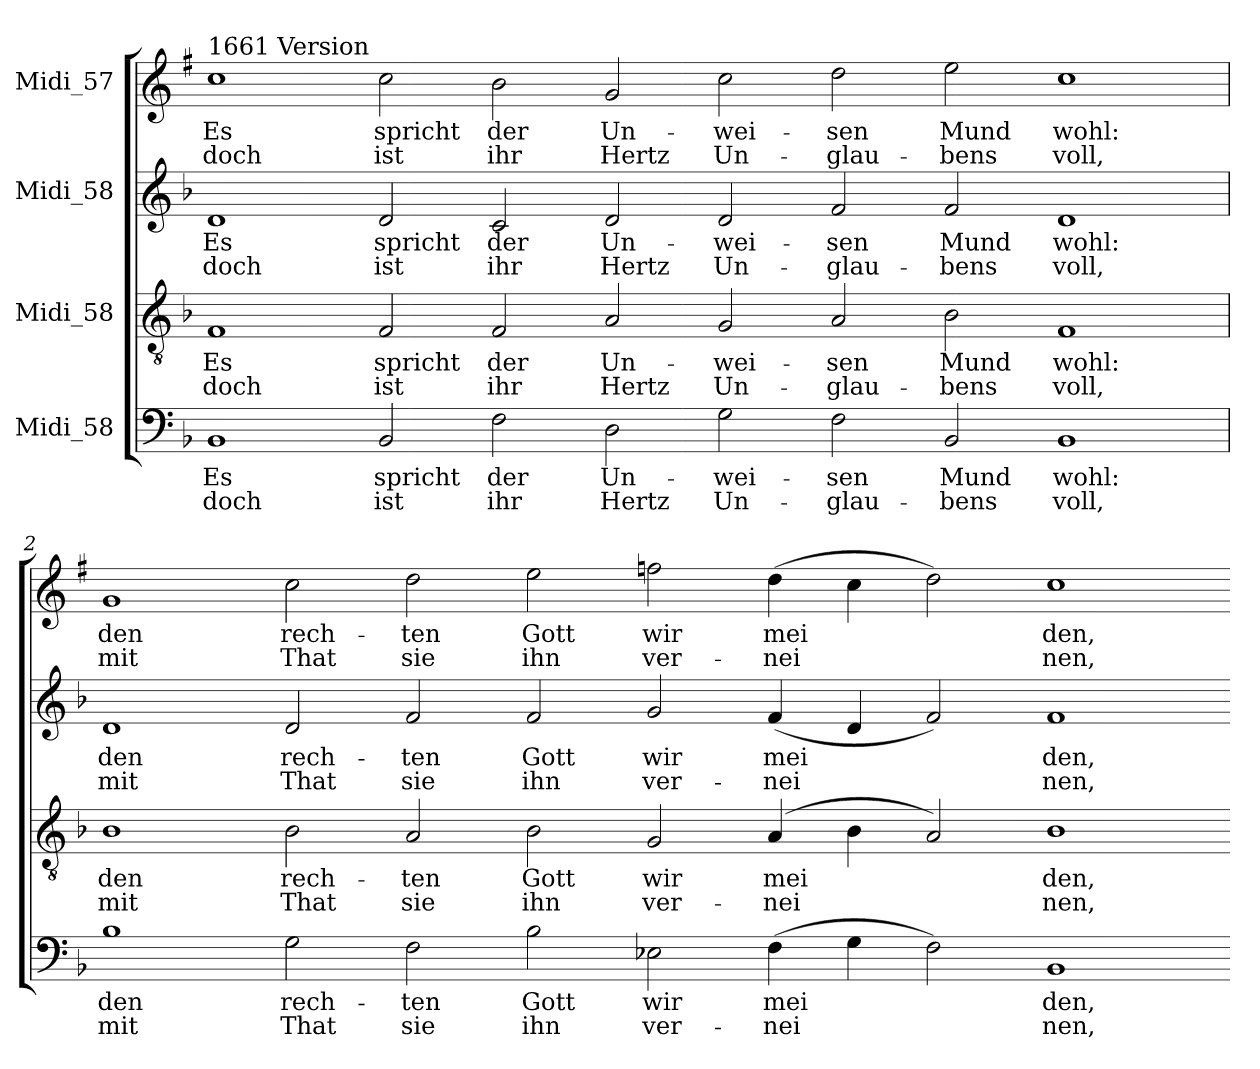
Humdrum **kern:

**kern	**text	**text	**kern	**text	**text	**kern	**text	**text	**kern	**text	**text
*part4	*part4	*part4	*part3	*part3	*part3	*part2	*part2	*part2	*part1	*part1	*part1
*staff4	*staff4	*staff4	*staff3	*staff3	*staff3	*staff2	*staff2	*staff2	*staff1	*staff1	*staff1
*I"Midi_58	*	*	*I"Midi_58	*	*	*I"Midi_58	*	*	*I"Midi_57	*	*
*clefF4	*	*	*clefGv2	*	*	*clefG2	*	*	*clefG2	*	*
*	*	*	*	*	*	*	*	*	*ITrd1c2	*	*
*k[b-]	*	*	*k[b-]	*	*	*k[b-]	*	*	*k[b-]	*	*
*F:	*	*	*F:	*	*	*F:	*	*	*F:	*	*
=1	=1	=1	=1	=1	=1	=1	=1	=1	=1	=1	=1
!	!	!	!	!	!	!	!	!	!LO:TX:a:t=1661 Version	!	!
!	!LO:LY:b	!LO:LY:b	!	!LO:LY:b	!LO:LY:b	!	!LO:LY:b	!LO:LY:b	!	!LO:LY:b	!LO:LY:b
1BB-	Es	doch	1F	Es	doch	1d	Es	doch	1b-	Es	doch
!	!LO:LY:b	!LO:LY:b	!	!LO:LY:b	!LO:LY:b	!	!LO:LY:b	!LO:LY:b	!	!LO:LY:b	!LO:LY:b
2BB-	spricht	ist	2F	spricht	ist	2d	spricht	ist	2b-	spricht	ist
!	!LO:LY:b	!LO:LY:b	!	!LO:LY:b	!LO:LY:b	!	!LO:LY:b	!LO:LY:b	!	!LO:LY:b	!LO:LY:b
2F	der	ihr	2F	der	ihr	2c	der	ihr	2a	der	ihr
!	!LO:LY:b	!LO:LY:b	!	!LO:LY:b	!LO:LY:b	!	!LO:LY:b	!LO:LY:b	!	!LO:LY:b	!LO:LY:b
2D	Un-	-Hertz	2A	Un-	-Hertz	2d	Un-	-Hertz	2f	Un-	-Hertz
!	!LO:LY:b	!LO:LY:b	!	!LO:LY:b	!LO:LY:b	!	!LO:LY:b	!LO:LY:b	!	!LO:LY:b	!LO:LY:b
2G	wei-	-Un-	2G	wei-	-Un-	2d	wei-	-Un-	2b-	wei-	-Un-
!	!LO:LY:b	!LO:LY:b	!	!LO:LY:b	!LO:LY:b	!	!LO:LY:b	!LO:LY:b	!	!LO:LY:b	!LO:LY:b
2F	-sen	glau-	2A	-sen	glau-	2f	-sen	glau-	2cc	-sen	glau-
!	!LO:LY:b	!LO:LY:b	!	!LO:LY:b	!LO:LY:b	!	!LO:LY:b	!LO:LY:b	!	!LO:LY:b	!LO:LY:b
2BB-	-Mund	bens	2B-	-Mund	bens	2f	-Mund	bens	2dd	-Mund	bens
!	!LO:LY:b	!LO:LY:b	!	!LO:LY:b	!LO:LY:b	!	!LO:LY:b	!LO:LY:b	!	!LO:LY:b	!LO:LY:b
1BB-	wohl:	voll,	1F	wohl:	voll,	1d	wohl:	voll,	1b-	wohl:	voll,
=2	=2	=2	=2	=2	=2	=2	=2	=2	=2	=2	=2
!	!LO:LY:b	!LO:LY:b	!	!LO:LY:b	!LO:LY:b	!	!LO:LY:b	!LO:LY:b	!	!LO:LY:b	!LO:LY:b
1B-	den	mit	1B-	den	mit	1d	den	mit	1f	den	mit
!	!LO:LY:b	!LO:LY:b	!	!LO:LY:b	!LO:LY:b	!	!LO:LY:b	!LO:LY:b	!	!LO:LY:b	!LO:LY:b
2G	rech-	-That	2B-	rech-	-That	2d	rech-	-That	2b-	rech-	-That
!	!LO:LY:b	!LO:LY:b	!	!LO:LY:b	!LO:LY:b	!	!LO:LY:b	!LO:LY:b	!	!LO:LY:b	!LO:LY:b
2F	ten	sie	2A	ten	sie	2f	ten	sie	2cc	ten	sie
!	!LO:LY:b	!LO:LY:b	!	!LO:LY:b	!LO:LY:b	!	!LO:LY:b	!LO:LY:b	!	!LO:LY:b	!LO:LY:b
2B-	Gott	ihn	2B-	Gott	ihn	2f	Gott	ihn	2dd	Gott	ihn
!	!LO:LY:b	!LO:LY:b	!	!LO:LY:b	!LO:LY:b	!	!LO:LY:b	!LO:LY:b	!	!LO:LY:b	!LO:LY:b
2E-X	wir	ver-	2G	wir	ver-	2g	wir	ver-	2ee-X	wir	ver-
!	!LO:LY:b	!LO:LY:b	!	!LO:LY:b	!LO:LY:b	!	!LO:LY:b	!LO:LY:b	!	!LO:LY:b	!LO:LY:b
(>4F	-mei	nei	(>4A	-mei	nei	(<4f	-mei	nei	(>4cc	-mei	nei
4G	.	.	4B-	.	.	4d	.	.	4b-	.	.
2F)	.	.	2A)	.	.	2f)	.	.	2cc)	.	.
!	!LO:LY:b	!LO:LY:b	!	!LO:LY:b	!LO:LY:b	!	!LO:LY:b	!LO:LY:b	!	!LO:LY:b	!LO:LY:b
1BB-	den,	nen,	1B-	den,	nen,	1f	den,	nen,	1b-	den,	nen,
=-	=-	=-	=-	=-	=-	=-	=-	=-	=-	=-	=-
*-	*-	*-	*-	*-	*-	*-	*-	*-	*-	*-	*-
